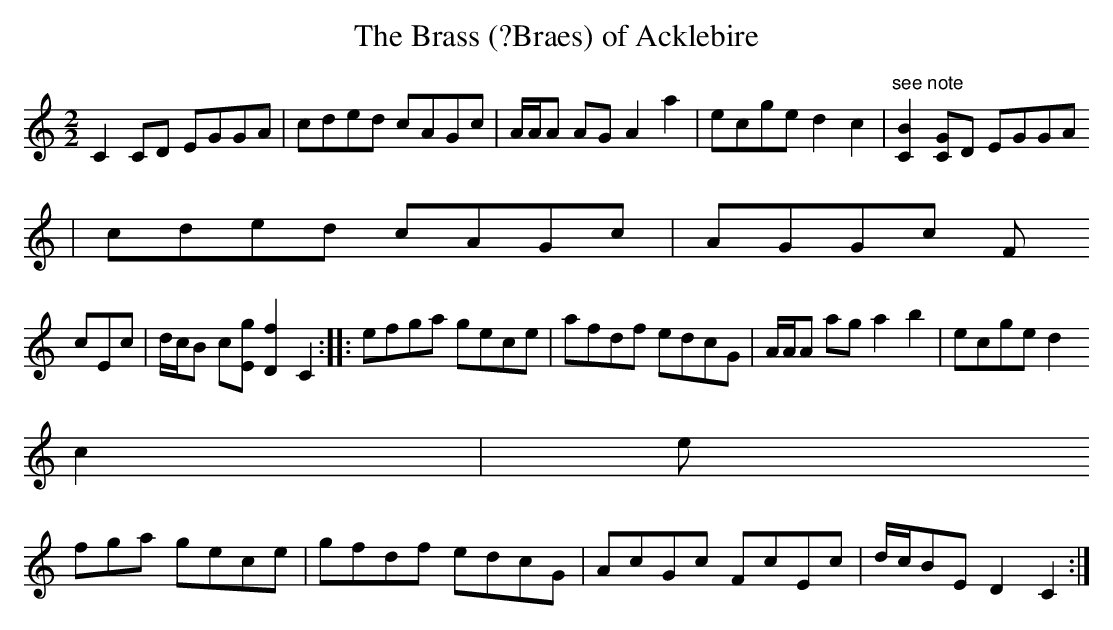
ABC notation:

X:1
T:The Brass (?Braes) of Acklebire
M:2/2
L:1/8
K:C major
C2CD EGGA|cded cAGc|A/2A/2A AG A2a2|ecge d2c2|"see note"[C2B2][GC]D EGGA
|cded cAGc|AGGc F
cEc|d/2c/2B c[Eg][D2f2]C2:||:efga gece|afdf edcG|A/2A/2A ag a2b2|ecge d2
c2|e
fga gece|gfdf edcG|AcGc FcEc|d/2c/2BED2C2:|
